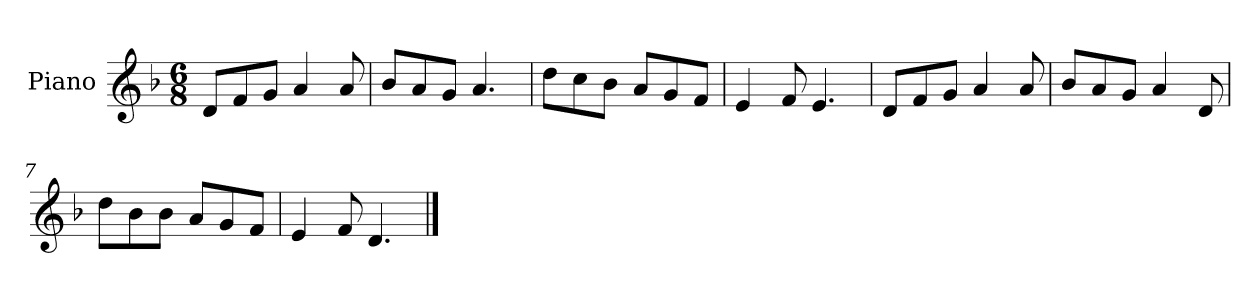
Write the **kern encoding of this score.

**kern
*part1
*staff1
*I"Piano
*I'Pno.
*clefG2
*k[b-]
*M6/8
*MM120
=1
8d/L
8f/
8g/J
4a/
8a/
=2
8b-/L
8a/
8g/J
4.a/
=3
8dd\L
8cc\
8b-\J
8a/L
8g/
8f/J
=4
4e/
8f/
4.e/
=5
8d/L
8f/
8g/J
4a/
8a/
=6
8b-/L
8a/
8g/J
4a/
8d/
=7
8dd\L
8b-\
8b-\J
8a/L
8g/
8f/J
=8
4e/
8f/
4.d/
==
*-
